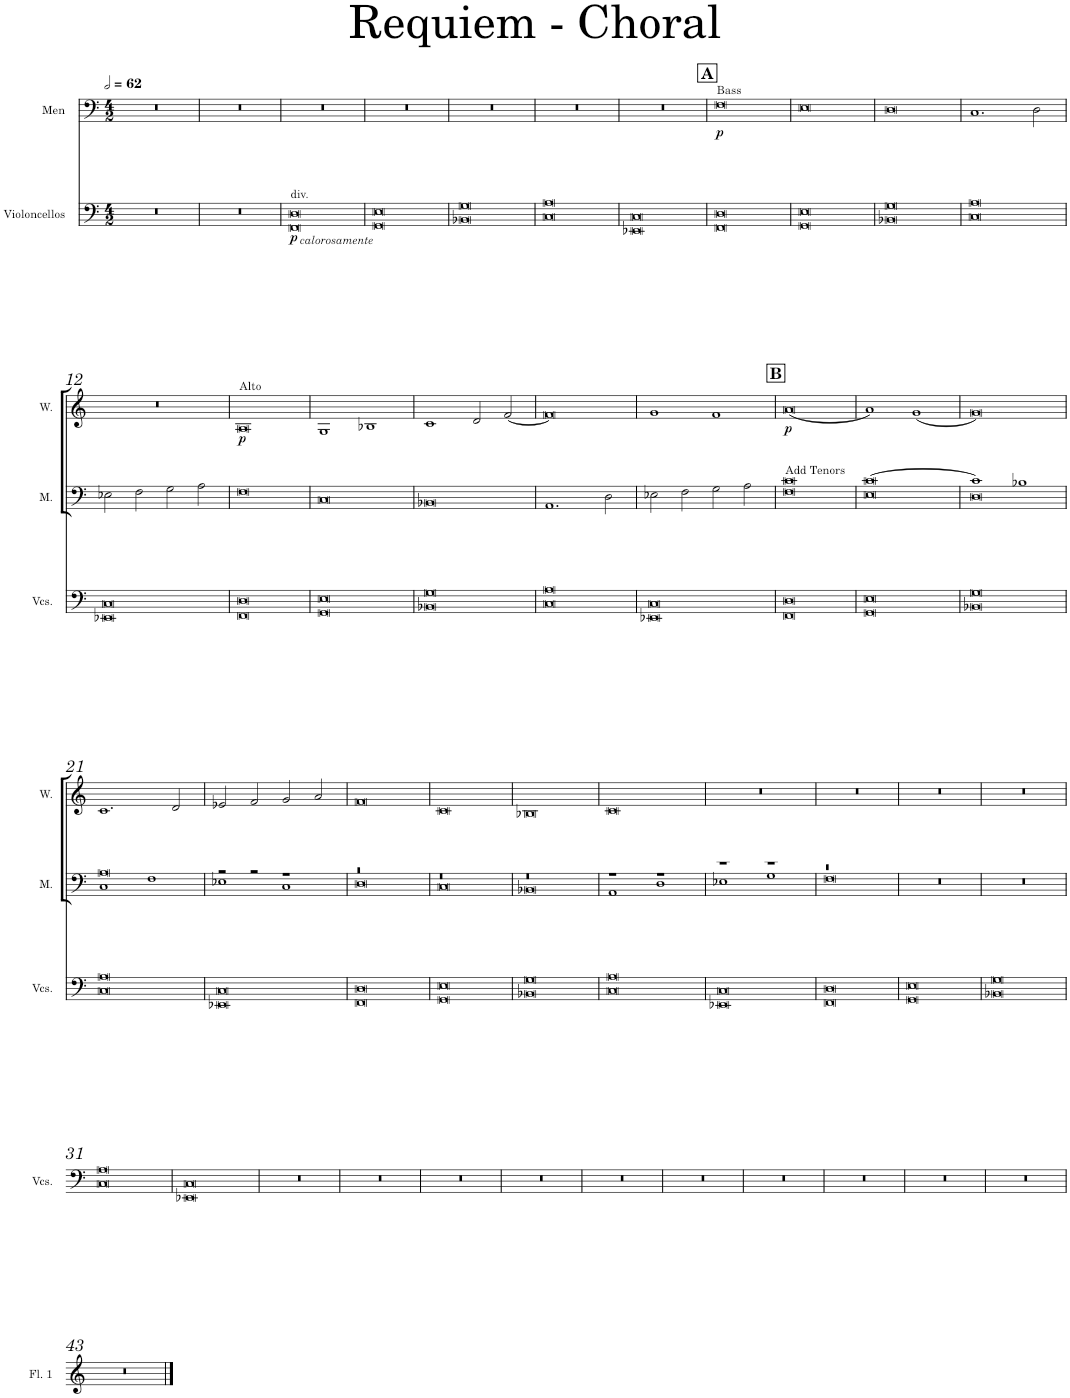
**kern	**dynam	**kern	**dynam	**kern	**dynam	**kern	**kern	**kern	**kern	**kern	**kern	**kern	**kern	**kern	**kern	**kern	**kern	**kern	**kern	**kern	**kern	**kern	**kern
*part21	*part21	*part20	*part20	*part19	*part19	*part18	*part17	*part16	*part15	*part14	*part13	*part12	*part11	*part10	*part9	*part8	*part7	*part6	*part5	*part4	*part3	*part2	*part1
*staff21	*staff21	*staff20	*staff20	*staff19	*staff19	*staff18	*staff17	*staff16	*staff15	*staff14	*staff13	*staff12	*staff11	*staff10	*staff9	*staff8	*staff7	*staff6	*staff5	*staff4	*staff3	*staff2	*staff1
*I"Violoncellos	*	*I"Men	*	*I"Women	*	*I"Bass Drum	*I"Snare Drum	*I"Timpani	*I"Tuba	*I"Trombone 2	*I"Trombone 1	*I"Bb Trumpet 2	*I"Bb Trumpet 1	*I"F Horn 2 &amp; 4	*I"F Horn 1 &amp; 3	*I"Bassoon 2	*I"Bassoon 1	*I"Bb Clarinet 2	*I"Bb Clarinet 1	*I"Oboe 2	*I"Oboe 1	*I"Flute 2	*I"Flute 1
*I'Vcs.	*	*I'M.	*	*I'W.	*	*I'B. Dr.	*I'Sn. Dr.	*I'Timp.	*I'Tba.	*I'Tbn. 2	*I'Tbn. 1	*I'Bb Tpt. 2	*I'Bb Tpt. 1	*I'F Hn. 2 4	*I'F Hn. 1 3	*I'Bsn. 2	*I'Bsn. 1	*I'Bb Cl. 2	*I'Bb Cl. 1	*I'Ob. 2	*I'Ob. 1	*I'Fl. 2	*I'Fl. 1
*	*	*	*	*	*	*stria1	*stria1	*	*	*	*	*	*	*	*	*	*	*	*	*	*	*	*
*clefF4	*	*clefF4	*	*clefG2	*	*clefX	*clefX	*clefF4	*clefF4	*clefF4	*clefF4	*clefG2	*clefG2	*clefG2	*clefG2	*clefF4	*clefF4	*clefG2	*clefG2	*clefG2	*clefG2	*clefG2	*clefG2
*	*	*	*	*	*	*	*	*	*	*	*	*Trd1c2	*Trd1c2	*Trd4c7	*Trd4c7	*	*	*Trd1c2	*Trd1c2	*	*	*	*
*k[]	*	*k[]	*	*k[]	*	*k[]	*k[]	*k[]	*k[]	*k[]	*k[]	*k[f#c#]	*k[f#c#]	*k[f#]	*k[f#]	*k[]	*k[]	*k[f#c#]	*k[f#c#]	*k[]	*k[]	*k[]	*k[]
*M4/2	*	*M4/2	*	*M4/2	*	*M4/2	*M4/2	*M4/2	*M4/2	*M4/2	*M4/2	*M4/2	*M4/2	*M4/2	*M4/2	*M4/2	*M4/2	*M4/2	*M4/2	*M4/2	*M4/2	*M4/2	*M4/2
*MM124	*	*MM124	*	*MM124	*	*MM124	*MM124	*MM124	*MM124	*MM124	*MM124	*MM124	*MM124	*MM124	*MM124	*MM124	*MM124	*MM124	*MM124	*MM124	*MM124	*MM124	*MM124
=1	=1	=1	=1	=1	=1	=1	=1	=1	=1	=1	=1	=1	=1	=1	=1	=1	=1	=1	=1	=1	=1	=1	=1
0r	.	0r	.	0r	.	0r	0r	0r	0r	0r	0r	0r	0r	0r	0r	0r	0r	0r	0r	0r	0r	0r	0r
=2	=2	=2	=2	=2	=2	=2	=2	=2	=2	=2	=2	=2	=2	=2	=2	=2	=2	=2	=2	=2	=2	=2	=2
0r	.	0r	.	0r	.	0r	0r	0r	0r	0r	0r	0r	0r	0r	0r	0r	0r	0r	0r	0r	0r	0r	0r
=3	=3	=3	=3	=3	=3	=3	=3	=3	=3	=3	=3	=3	=3	=3	=3	=3	=3	=3	=3	=3	=3	=3	=3
!LO:TX:a:t=div.	!	!	!	!	!	!	!	!	!	!	!	!	!	!	!	!	!	!	!	!	!	!	!
!LO:TX:b:i:t=calorosamente	!	!	!	!	!	!	!	!	!	!	!	!	!	!	!	!	!	!	!	!	!	!	!
!	!LO:DY:b	!	!	!	!	!	!	!	!	!	!	!	!	!	!	!	!	!	!	!	!	!	!
0FF 0D	p	0r	.	0r	.	0r	0r	0r	0r	0r	0r	0r	0r	0r	0r	0r	0r	0r	0r	0r	0r	0r	0r
=4	=4	=4	=4	=4	=4	=4	=4	=4	=4	=4	=4	=4	=4	=4	=4	=4	=4	=4	=4	=4	=4	=4	=4
0GG 0E	.	0r	.	0r	.	0r	0r	0r	0r	0r	0r	0r	0r	0r	0r	0r	0r	0r	0r	0r	0r	0r	0r
=5	=5	=5	=5	=5	=5	=5	=5	=5	=5	=5	=5	=5	=5	=5	=5	=5	=5	=5	=5	=5	=5	=5	=5
0BB-X 0G	.	0r	.	0r	.	0r	0r	0r	0r	0r	0r	0r	0r	0r	0r	0r	0r	0r	0r	0r	0r	0r	0r
=6	=6	=6	=6	=6	=6	=6	=6	=6	=6	=6	=6	=6	=6	=6	=6	=6	=6	=6	=6	=6	=6	=6	=6
0C 0A	.	0r	.	0r	.	0r	0r	0r	0r	0r	0r	0r	0r	0r	0r	0r	0r	0r	0r	0r	0r	0r	0r
=7	=7	=7	=7	=7	=7	=7	=7	=7	=7	=7	=7	=7	=7	=7	=7	=7	=7	=7	=7	=7	=7	=7	=7
0EE-X 0C	.	0r	.	0r	.	0r	0r	0r	0r	0r	0r	0r	0r	0r	0r	0r	0r	0r	0r	0r	0r	0r	0r
!!LO:REH:place=s1:a:B:cj:fs=14:t=A
=8	=8	=8	=8	=8	=8	=8	=8	=8	=8	=8	=8	=8	=8	=8	=8	=8	=8	=8	=8	=8	=8	=8	=8
!	!	!LO:TX:a:t=Bass	!	!	!	!	!	!	!	!	!	!	!	!	!	!	!	!	!	!	!	!	!
!	!	!	!LO:DY:b	!	!	!	!	!	!	!	!	!	!	!	!	!	!	!	!	!	!	!	!
0FF 0D	.	0F	p	0r	.	0r	0r	0r	0r	0r	0r	0r	0r	0r	0r	0r	0r	0r	0r	0r	0r	0r	0r
=9	=9	=9	=9	=9	=9	=9	=9	=9	=9	=9	=9	=9	=9	=9	=9	=9	=9	=9	=9	=9	=9	=9	=9
0GG 0E	.	0E	.	0r	.	0r	0r	0r	0r	0r	0r	0r	0r	0r	0r	0r	0r	0r	0r	0r	0r	0r	0r
=10	=10	=10	=10	=10	=10	=10	=10	=10	=10	=10	=10	=10	=10	=10	=10	=10	=10	=10	=10	=10	=10	=10	=10
0BB-X 0G	.	0D	.	0r	.	0r	0r	0r	0r	0r	0r	0r	0r	0r	0r	0r	0r	0r	0r	0r	0r	0r	0r
=11	=11	=11	=11	=11	=11	=11	=11	=11	=11	=11	=11	=11	=11	=11	=11	=11	=11	=11	=11	=11	=11	=11	=11
0C 0A	.	1.C	.	0r	.	0r	0r	0r	0r	0r	0r	0r	0r	0r	0r	0r	0r	0r	0r	0r	0r	0r	0r
.	.	2D\	.	.	.	.	.	.	.	.	.	.	.	.	.	.	.	.	.	.	.	.	.
!!LO:LB:g=z
=12	=12	=12	=12	=12	=12	=12	=12	=12	=12	=12	=12	=12	=12	=12	=12	=12	=12	=12	=12	=12	=12	=12	=12
0EE-X 0C	.	2E-X\	.	0r	.	0r	0r	0r	0r	0r	0r	0r	0r	0r	0r	0r	0r	0r	0r	0r	0r	0r	0r
.	.	2F\	.	.	.	.	.	.	.	.	.	.	.	.	.	.	.	.	.	.	.	.	.
.	.	2G\	.	.	.	.	.	.	.	.	.	.	.	.	.	.	.	.	.	.	.	.	.
.	.	2A\	.	.	.	.	.	.	.	.	.	.	.	.	.	.	.	.	.	.	.	.	.
=13	=13	=13	=13	=13	=13	=13	=13	=13	=13	=13	=13	=13	=13	=13	=13	=13	=13	=13	=13	=13	=13	=13	=13
!	!	!	!	!LO:TX:a:t=Alto	!	!	!	!	!	!	!	!	!	!	!	!	!	!	!	!	!	!	!
!	!	!	!	!	!LO:DY:b	!	!	!	!	!	!	!	!	!	!	!	!	!	!	!	!	!	!
0FF 0D	.	0F	.	0A	p	0r	0r	0r	0r	0r	0r	0r	0r	0r	0r	0r	0r	0r	0r	0r	0r	0r	0r
=14	=14	=14	=14	=14	=14	=14	=14	=14	=14	=14	=14	=14	=14	=14	=14	=14	=14	=14	=14	=14	=14	=14	=14
0GG 0E	.	0C	.	1G	.	0r	0r	0r	0r	0r	0r	0r	0r	0r	0r	0r	0r	0r	0r	0r	0r	0r	0r
.	.	.	.	1B-X	.	.	.	.	.	.	.	.	.	.	.	.	.	.	.	.	.	.	.
=15	=15	=15	=15	=15	=15	=15	=15	=15	=15	=15	=15	=15	=15	=15	=15	=15	=15	=15	=15	=15	=15	=15	=15
0BB-X 0G	.	0BB-X	.	1c	.	0r	0r	0r	0r	0r	0r	0r	0r	0r	0r	0r	0r	0r	0r	0r	0r	0r	0r
.	.	.	.	2d/	.	.	.	.	.	.	.	.	.	.	.	.	.	.	.	.	.	.	.
.	.	.	.	[2f/	.	.	.	.	.	.	.	.	.	.	.	.	.	.	.	.	.	.	.
=16	=16	=16	=16	=16	=16	=16	=16	=16	=16	=16	=16	=16	=16	=16	=16	=16	=16	=16	=16	=16	=16	=16	=16
0C 0A	.	1.AA	.	0f]	.	0r	0r	0r	0r	0r	0r	0r	0r	0r	0r	0r	0r	0r	0r	0r	0r	0r	0r
.	.	2D\	.	.	.	.	.	.	.	.	.	.	.	.	.	.	.	.	.	.	.	.	.
=17	=17	=17	=17	=17	=17	=17	=17	=17	=17	=17	=17	=17	=17	=17	=17	=17	=17	=17	=17	=17	=17	=17	=17
0EE-X 0C	.	2E-X\	.	1g	.	0r	0r	0r	0r	0r	0r	0r	0r	0r	0r	0r	0r	0r	0r	0r	0r	0r	0r
.	.	2F\	.	.	.	.	.	.	.	.	.	.	.	.	.	.	.	.	.	.	.	.	.
.	.	2G\	.	1f	.	.	.	.	.	.	.	.	.	.	.	.	.	.	.	.	.	.	.
.	.	2A\	.	.	.	.	.	.	.	.	.	.	.	.	.	.	.	.	.	.	.	.	.
!!LO:REH:place=s1:a:B:cj:fs=14:t=B
=18	=18	=18	=18	=18	=18	=18	=18	=18	=18	=18	=18	=18	=18	=18	=18	=18	=18	=18	=18	=18	=18	=18	=18
*	*	*^	*	*	*	*	*	*	*	*	*	*	*	*	*	*	*	*	*	*	*	*	*
!	!	!LO:TX:a:t=Add Tenors	!	!	!	!	!	!	!	!	!	!	!	!	!	!	!	!	!	!	!	!	!	!
!	!	!	!	!	!	!LO:DY:b	!	!	!	!	!	!	!	!	!	!	!	!	!	!	!	!	!	!
0FF 0D	.	0c	0F	.	(0a	p	0r	0r	0r	0r	0r	0r	0r	0r	0r	0r	0r	0r	0r	0r	0r	0r	0r	0r
=19	=19	=19	=19	=19	=19	=19	=19	=19	=19	=19	=19	=19	=19	=19	=19	=19	=19	=19	=19	=19	=19	=19	=19	=19
0GG 0E	.	[0c	0E	.	1a)	.	0r	0r	0r	0r	0r	0r	0r	0r	0r	0r	0r	0r	0r	0r	0r	0r	0r	0r
.	.	.	.	.	(1g	.	.	.	.	.	.	.	.	.	.	.	.	.	.	.	.	.	.	.
=20	=20	=20	=20	=20	=20	=20	=20	=20	=20	=20	=20	=20	=20	=20	=20	=20	=20	=20	=20	=20	=20	=20	=20	=20
0BB-X 0G	.	1c]	0D	.	0g)	.	0r	0r	0r	0r	0r	0r	0r	0r	0r	0r	0r	0r	0r	0r	0r	0r	0r	0r
.	.	1B-X	.	.	.	.	.	.	.	.	.	.	.	.	.	.	.	.	.	.	.	.	.	.
!!LO:LB:g=z
=21	=21	=21	=21	=21	=21	=21	=21	=21	=21	=21	=21	=21	=21	=21	=21	=21	=21	=21	=21	=21	=21	=21	=21	=21
0C 0A	.	0A	1C	.	1.c	.	0r	0r	0r	0r	0r	0r	0r	0r	0r	0r	0r	0r	0r	0r	0r	0r	0r	0r
.	.	.	1F	.	.	.	.	.	.	.	.	.	.	.	.	.	.	.	.	.	.	.	.	.
.	.	.	.	.	2d/	.	.	.	.	.	.	.	.	.	.	.	.	.	.	.	.	.	.	.
=22	=22	=22	=22	=22	=22	=22	=22	=22	=22	=22	=22	=22	=22	=22	=22	=22	=22	=22	=22	=22	=22	=22	=22	=22
0EE-X 0C	.	2r	1E-X	.	2e-X/	.	0r	0r	0r	0r	0r	0r	0r	0r	0r	0r	0r	0r	0r	0r	0r	0r	0r	0r
.	.	2r	.	.	2f/	.	.	.	.	.	.	.	.	.	.	.	.	.	.	.	.	.	.	.
.	.	1r	1C	.	2g/	.	.	.	.	.	.	.	.	.	.	.	.	.	.	.	.	.	.	.
.	.	.	.	.	2a/	.	.	.	.	.	.	.	.	.	.	.	.	.	.	.	.	.	.	.
=23	=23	=23	=23	=23	=23	=23	=23	=23	=23	=23	=23	=23	=23	=23	=23	=23	=23	=23	=23	=23	=23	=23	=23	=23
0FF 0D	.	0r	0D	.	0f	.	0r	0r	0r	0r	0r	0r	0r	0r	0r	0r	0r	0r	0r	0r	0r	0r	0r	0r
=24	=24	=24	=24	=24	=24	=24	=24	=24	=24	=24	=24	=24	=24	=24	=24	=24	=24	=24	=24	=24	=24	=24	=24	=24
0GG 0E	.	0r	0C	.	0c	.	0r	0r	0r	0r	0r	0r	0r	0r	0r	0r	0r	0r	0r	0r	0r	0r	0r	0r
=25	=25	=25	=25	=25	=25	=25	=25	=25	=25	=25	=25	=25	=25	=25	=25	=25	=25	=25	=25	=25	=25	=25	=25	=25
0BB-X 0G	.	0r	0BB-X	.	0B-X	.	0r	0r	0r	0r	0r	0r	0r	0r	0r	0r	0r	0r	0r	0r	0r	0r	0r	0r
=26	=26	=26	=26	=26	=26	=26	=26	=26	=26	=26	=26	=26	=26	=26	=26	=26	=26	=26	=26	=26	=26	=26	=26	=26
0C 0A	.	1r	1AA	.	0c	.	0r	0r	0r	0r	0r	0r	0r	0r	0r	0r	0r	0r	0r	0r	0r	0r	0r	0r
.	.	1r	1D	.	.	.	.	.	.	.	.	.	.	.	.	.	.	.	.	.	.	.	.	.
=27	=27	=27	=27	=27	=27	=27	=27	=27	=27	=27	=27	=27	=27	=27	=27	=27	=27	=27	=27	=27	=27	=27	=27	=27
0EE-X 0C	.	1r	1E-X	.	0r	.	0r	0r	0r	0r	0r	0r	0r	0r	0r	0r	0r	0r	0r	0r	0r	0r	0r	0r
.	.	1r	1G	.	.	.	.	.	.	.	.	.	.	.	.	.	.	.	.	.	.	.	.	.
=28	=28	=28	=28	=28	=28	=28	=28	=28	=28	=28	=28	=28	=28	=28	=28	=28	=28	=28	=28	=28	=28	=28	=28	=28
0FF 0D	.	0r	0F	.	0r	.	0r	0r	0r	0r	0r	0r	0r	0r	0r	0r	0r	0r	0r	0r	0r	0r	0r	0r
*	*	*v	*v	*	*	*	*	*	*	*	*	*	*	*	*	*	*	*	*	*	*	*	*	*
=29	=29	=29	=29	=29	=29	=29	=29	=29	=29	=29	=29	=29	=29	=29	=29	=29	=29	=29	=29	=29	=29	=29	=29
0GG 0E	.	0r	.	0r	.	0r	0r	0r	0r	0r	0r	0r	0r	0r	0r	0r	0r	0r	0r	0r	0r	0r	0r
=30	=30	=30	=30	=30	=30	=30	=30	=30	=30	=30	=30	=30	=30	=30	=30	=30	=30	=30	=30	=30	=30	=30	=30
0BB-X 0G	.	0r	.	0r	.	0r	0r	0r	0r	0r	0r	0r	0r	0r	0r	0r	0r	0r	0r	0r	0r	0r	0r
!!LO:LB:g=z
=31	=31	=31	=31	=31	=31	=31	=31	=31	=31	=31	=31	=31	=31	=31	=31	=31	=31	=31	=31	=31	=31	=31	=31
0C 0A	.	0r	.	0r	.	0r	0r	0r	0r	0r	0r	0r	0r	0r	0r	0r	0r	0r	0r	0r	0r	0r	0r
=32	=32	=32	=32	=32	=32	=32	=32	=32	=32	=32	=32	=32	=32	=32	=32	=32	=32	=32	=32	=32	=32	=32	=32
0EE-X 0C	.	0r	.	0r	.	0r	0r	0r	0r	0r	0r	0r	0r	0r	0r	0r	0r	0r	0r	0r	0r	0r	0r
=33	=33	=33	=33	=33	=33	=33	=33	=33	=33	=33	=33	=33	=33	=33	=33	=33	=33	=33	=33	=33	=33	=33	=33
0r	.	0r	.	0r	.	0r	0r	0r	0r	0r	0r	0r	0r	0r	0r	0r	0r	0r	0r	0r	0r	0r	0r
=34	=34	=34	=34	=34	=34	=34	=34	=34	=34	=34	=34	=34	=34	=34	=34	=34	=34	=34	=34	=34	=34	=34	=34
0r	.	0r	.	0r	.	0r	0r	0r	0r	0r	0r	0r	0r	0r	0r	0r	0r	0r	0r	0r	0r	0r	0r
=35	=35	=35	=35	=35	=35	=35	=35	=35	=35	=35	=35	=35	=35	=35	=35	=35	=35	=35	=35	=35	=35	=35	=35
0r	.	0r	.	0r	.	0r	0r	0r	0r	0r	0r	0r	0r	0r	0r	0r	0r	0r	0r	0r	0r	0r	0r
=36	=36	=36	=36	=36	=36	=36	=36	=36	=36	=36	=36	=36	=36	=36	=36	=36	=36	=36	=36	=36	=36	=36	=36
0r	.	0r	.	0r	.	0r	0r	0r	0r	0r	0r	0r	0r	0r	0r	0r	0r	0r	0r	0r	0r	0r	0r
=37	=37	=37	=37	=37	=37	=37	=37	=37	=37	=37	=37	=37	=37	=37	=37	=37	=37	=37	=37	=37	=37	=37	=37
0r	.	0r	.	0r	.	0r	0r	0r	0r	0r	0r	0r	0r	0r	0r	0r	0r	0r	0r	0r	0r	0r	0r
=38	=38	=38	=38	=38	=38	=38	=38	=38	=38	=38	=38	=38	=38	=38	=38	=38	=38	=38	=38	=38	=38	=38	=38
0r	.	0r	.	0r	.	0r	0r	0r	0r	0r	0r	0r	0r	0r	0r	0r	0r	0r	0r	0r	0r	0r	0r
=39	=39	=39	=39	=39	=39	=39	=39	=39	=39	=39	=39	=39	=39	=39	=39	=39	=39	=39	=39	=39	=39	=39	=39
0r	.	0r	.	0r	.	0r	0r	0r	0r	0r	0r	0r	0r	0r	0r	0r	0r	0r	0r	0r	0r	0r	0r
=40	=40	=40	=40	=40	=40	=40	=40	=40	=40	=40	=40	=40	=40	=40	=40	=40	=40	=40	=40	=40	=40	=40	=40
0r	.	0r	.	0r	.	0r	0r	0r	0r	0r	0r	0r	0r	0r	0r	0r	0r	0r	0r	0r	0r	0r	0r
=41	=41	=41	=41	=41	=41	=41	=41	=41	=41	=41	=41	=41	=41	=41	=41	=41	=41	=41	=41	=41	=41	=41	=41
0r	.	0r	.	0r	.	0r	0r	0r	0r	0r	0r	0r	0r	0r	0r	0r	0r	0r	0r	0r	0r	0r	0r
=42	=42	=42	=42	=42	=42	=42	=42	=42	=42	=42	=42	=42	=42	=42	=42	=42	=42	=42	=42	=42	=42	=42	=42
0r	.	0r	.	0r	.	0r	0r	0r	0r	0r	0r	0r	0r	0r	0r	0r	0r	0r	0r	0r	0r	0r	0r
!!LO:LB:g=z
=43	=43	=43	=43	=43	=43	=43	=43	=43	=43	=43	=43	=43	=43	=43	=43	=43	=43	=43	=43	=43	=43	=43	=43
0r	.	0r	.	0r	.	0r	0r	0r	0r	0r	0r	0r	0r	0r	0r	0r	0r	0r	0r	0r	0r	0r	0r
==	==	==	==	==	==	==	==	==	==	==	==	==	==	==	==	==	==	==	==	==	==	==	==
*-	*-	*-	*-	*-	*-	*-	*-	*-	*-	*-	*-	*-	*-	*-	*-	*-	*-	*-	*-	*-	*-	*-	*-
